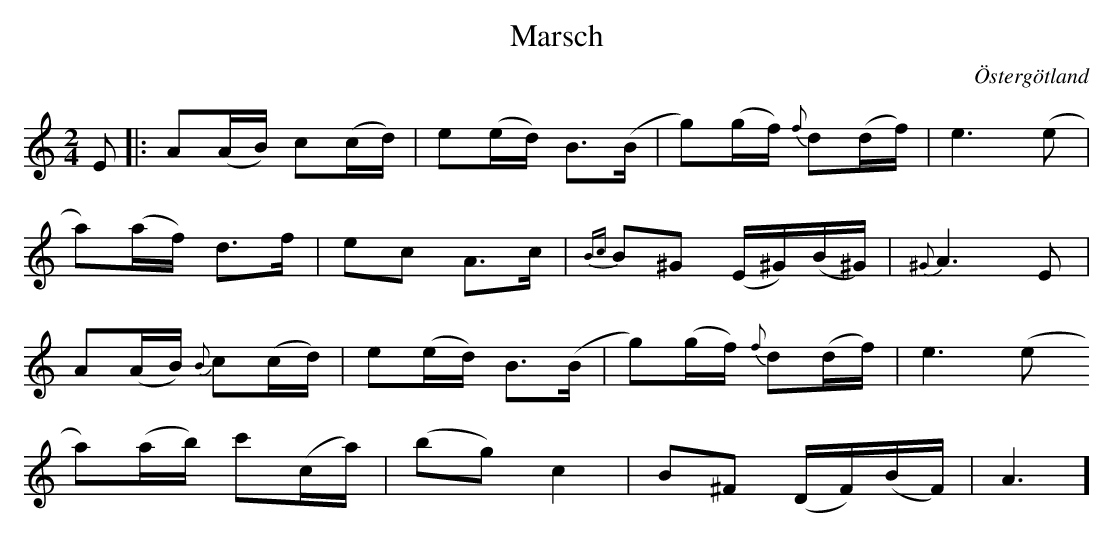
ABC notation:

X:1
T:Marsch
O:Östergötland
M: 2/4
L: 1/16
K: Am
E2 |: A2(AB) c2(cd) | e2(ed) B3(B | g2)(gf){f} d2(df) | e6 (e2 |
a2)(af) d3f | e2c2 A3c |{Bc} B2^G2 (E^G)(B^G)|{^G} A6 E2 |
A2(AB){B} c2(cd) | e2(ed) B3(B | g2)(gf){f} d2(df) | e6 (e2
a2)(ab) c'2(ca) | (b2g2) c4 | B2^F2 (DF)(BF)| A6]
